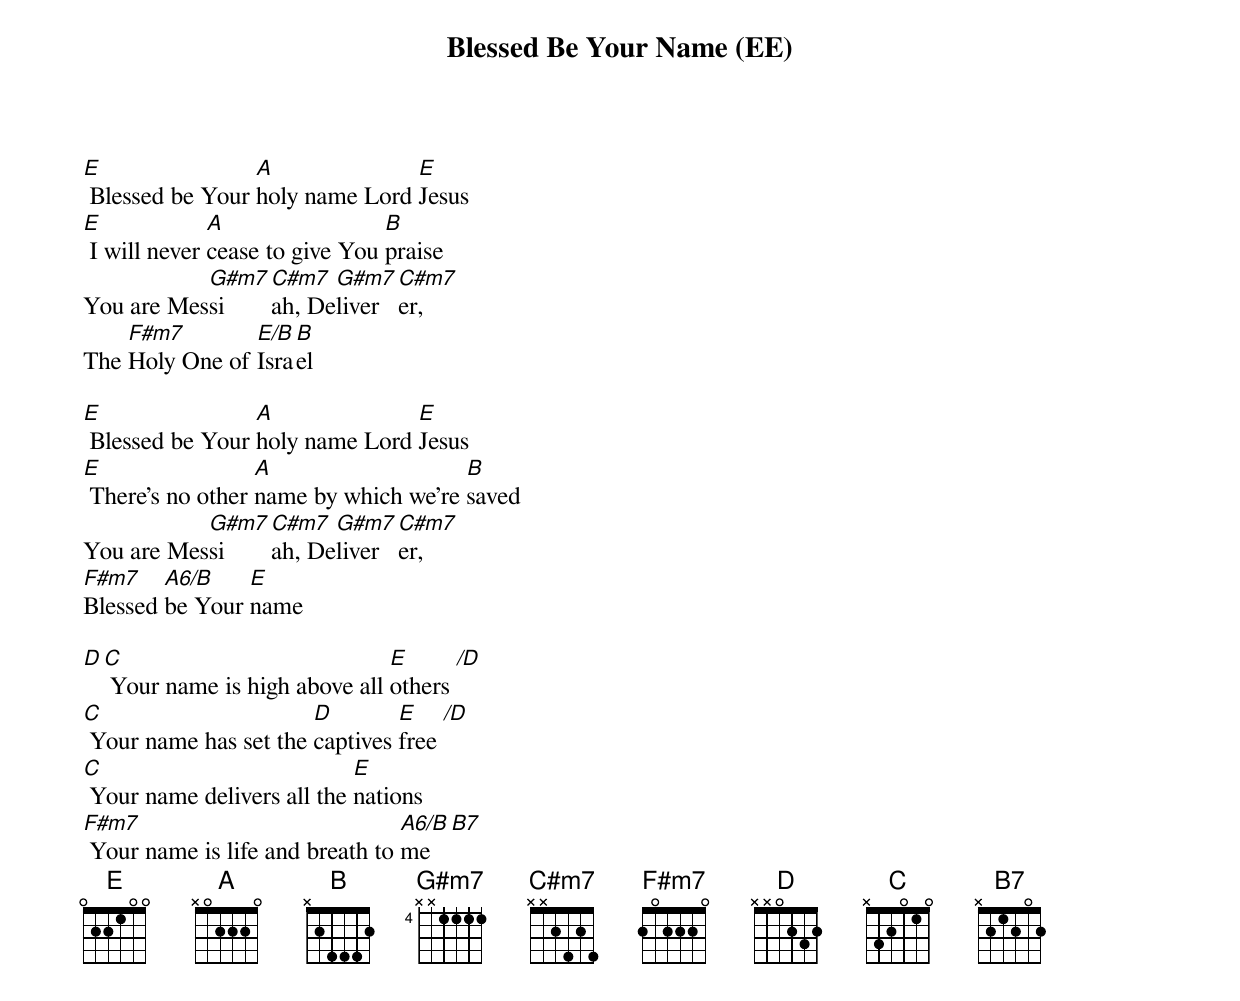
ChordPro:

{title: Blessed Be Your Name (EE)}
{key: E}
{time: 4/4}
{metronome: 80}
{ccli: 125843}
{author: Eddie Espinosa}
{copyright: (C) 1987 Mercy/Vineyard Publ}

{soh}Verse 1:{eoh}
[E] Blessed be Your [A]holy name Lord [E]Jesus
[E] I will never [A]cease to give You [B]praise
You are Mes[G#m7]si[C#m7]ah, De[G#m7]liver[C#m7]er,
The [F#m7]Holy One of [E/B]Isra[B]el

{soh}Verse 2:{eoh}
[E] Blessed be Your [A]holy name Lord [E]Jesus
[E] There's no other [A]name by which we're [B]saved
You are Mes[G#m7]si[C#m7]ah, De[G#m7]liver[C#m7]er,
[F#m7]Blessed [A6/B]be Your [E]name

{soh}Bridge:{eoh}
[D][C] Your name is high above all [E]others [/D]
[C] Your name has set the [D]captives [E]free [/D]
[C] Your name delivers all the [E]nations
[F#m7] Your name is life and breath to [A6/B]me [B7]
